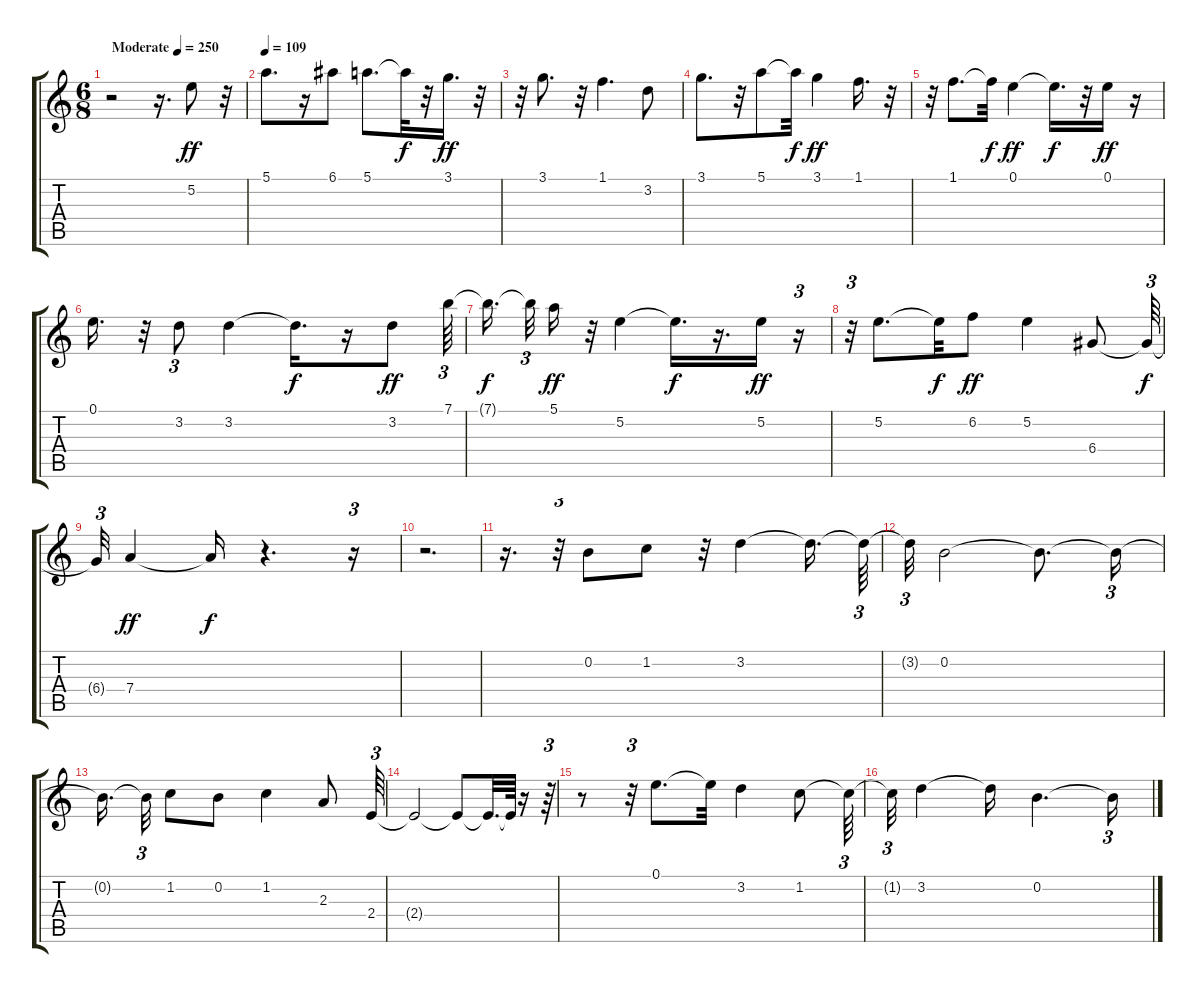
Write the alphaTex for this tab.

\track "" {instrument acousticguitarnylon}
\staff {score tabs}
\tuning (E4 B3 G3 D3 A2 E2) {hide}
\ts (6 8)
\tempo (250 "Moderate")
\clef g2
\ks c
r.2{dy ff instrument acousticguitarnylon} r.16{d} 5.2.8{instrument acousticguitarnylon} r.32 |
\tempo 109
5.1.8{d} r.16 6.1.8 5.1.8{d} 5.1{t}.32{dy f} r.32 3.1.16{d dy ff} r.32 |
r.32 3.1.8{d} r.32 1.1.4{d} 3.2.8 |
3.1.8{d} r.32 5.1.8 5.1{t}.32{dy f} 3.1.4{dy ff} 1.1.16{d} r.32 |
r.32 1.1.8{d} 1.1{t}.32{dy f} 0.1.4{dy ff} 0.1{t}.16{d dy f} r.32 0.1.16{dy ff} r.16 |
0.1.16{d} r.32 3.2.8{tu (3 2)} 3.2.4 3.2{t}.16{d dy f} r.16 3.2.8{dy ff} 7.1.64{tu (3 2)} |
7.1{t}.16{d dy f beam splitsecondary} 7.1{t}.32{tu (3 2)} 5.1.16{dy ff} r.32 5.2.4 5.2{t}.16{d dy f} r.16{d} 5.2.16{dy ff} r.16{tu (3 2)} |
r.32{tu (3 2)} 5.2.8{d} 5.2{t}.32{dy f} 6.2.8{dy ff} 5.2.4 6.4.8 6.4{t}.64{tu (3 2) dy f} |
6.4{t}.32{tu (3 2)} 7.4.4{dy ff} 7.4{t}.16{dy f} r.4{d} r.16{tu (3 2)} |
r.2{d} |
r.16{d} r.32{tu (3 2)} 0.2.8 1.2.8 r.32 3.2.4 3.2{t}.16{d} 3.2{t}.64{tu (3 2)} |
3.2{t}.32{tu (3 2)} 0.2.2 0.2{t}.8{d} 0.2{t}.16{tu (3 2)} |
0.2{t}.16{d beam splitsecondary} 0.2{t}.32{tu (3 2)} 1.2.8 0.2.8 1.2.4 2.3.8 2.4.64{tu (3 2)} |
2.4{t}.2 2.4{t}.8 2.4{t}.32{d} 2.4{t}.64 r.16 r.64{tu (3 2)} |
r.8 r.32{tu (3 2)} 0.1.8{d} 0.1{t}.32 3.2.4 1.2.8 1.2{t}.64{tu (3 2)} |
1.2{t}.32{tu (3 2)} 3.2.4 3.2{t}.16 0.2.4{d} 0.2{t}.16{tu (3 2)}
